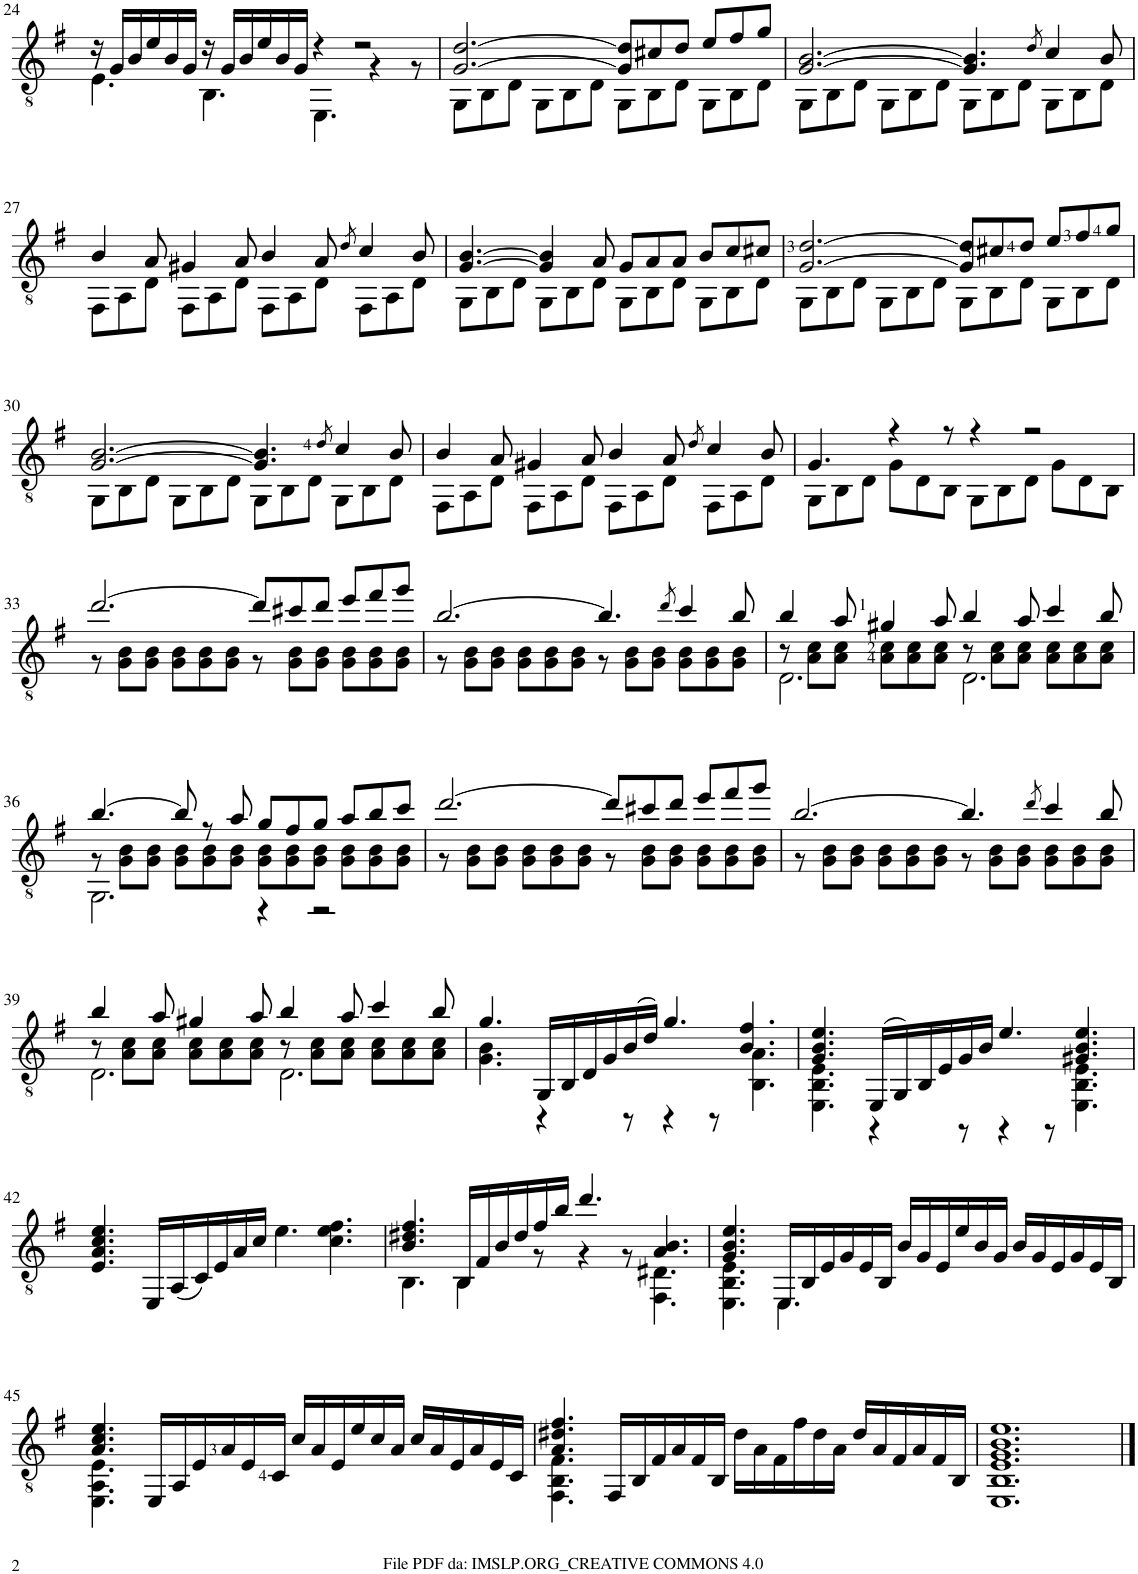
**kern
*part1
*staff1
*I"Guitar
*I'Guit.
!!LO:PB:g=z
*clefGv2
*k[f#]
*M12/8
=24
*^
16r	4.E\
16G/LL	.
16B/	.
16e/	.
16B/	.
16G/JJ	.
16r	4.BB\
16G/LL	.
16B/	.
16e/	.
16B/	.
16G/JJ	.
4r	4.EE\
2r	.
.	4r
.	8r
=25	=25
[2.G/ [2.d/	8GG\L
.	8BB\
.	8D\J
.	8GG\L
.	8BB\
.	8D\J
8G/] 8d/]L	8GG\L
8c#X/	8BB\
8d/J	8D\J
8e/L	8GG\L
8f#/	8BB\
8g/J	8D\J
=26	=26
[2.G/ [2.B/	8GG\L
.	8BB\
.	8D\J
.	8GG\L
.	8BB\
.	8D\J
4.G/] 4.B/]	8GG\L
.	8BB\
.	8D\J
8qd/	.
4c/	8GG\L
.	8BB\
8B/	8D\J
!!LO:LB:g=z	!!
=27	=27
4B/	8FF#\L
.	8AA\
8A/	8D\J
4G#X/	8FF#\L
.	8AA\
8A/	8D\J
4B/	8FF#\L
.	8AA\
8A/	8D\J
8qd/	.
4c/	8FF#\L
.	8AA\
8B/	8D\J
=28	=28
[4.G/ [4.B/	8GG\L
.	8BB\
.	8D\J
4G/] 4B/]	8GG\L
.	8BB\
8A/	8D\J
8G/L	8GG\L
8A/	8BB\
8A/J	8D\J
8B/L	8GG\L
8c/	8BB\
8c#X/J	8D\J
=29	=29
[2.G/ [2.d/	8GG\L
.	8BB\
.	8D\J
.	8GG\L
.	8BB\
.	8D\J
8G/] 8d/]L	8GG\L
8c#X/	8BB\
8d/J	8D\J
8e/L	8GG\L
8f#/	8BB\
8g/J	8D\J
!!LO:LB:g=z	!!
=30	=30
[2.G/ [2.B/	8GG\L
.	8BB\
.	8D\J
.	8GG\L
.	8BB\
.	8D\J
4.G/] 4.B/]	8GG\L
.	8BB\
.	8D\J
8qd/	.
4c/	8GG\L
.	8BB\
8B/	8D\J
=31	=31
4B/	8FF#\L
.	8AA\
8A/	8D\J
4G#X/	8FF#\L
.	8AA\
8A/	8D\J
4B/	8FF#\L
.	8AA\
8A/	8D\J
8qd/	.
4c/	8FF#\L
.	8AA\
8B/	8D\J
=32	=32
4.G/	8GG\L
.	8BB\
.	8D\J
4r	8G\L
.	8D\
8r	8BB\J
4r	8GG\L
.	8BB\
2r	8D\J
.	8G\L
.	8D\
.	8BB\J
!!LO:LB:g=z	!!
=33	=33
[2.dd/	8r
.	8G\ 8B\L
.	8G\ 8B\J
.	8G\ 8B\L
.	8G\ 8B\
.	8G\ 8B\J
8dd/L]	8r
8cc#X/	8G\ 8B\L
8dd/J	8G\ 8B\J
8ee/L	8G\ 8B\L
8ff#/	8G\ 8B\
8gg/J	8G\ 8B\J
=34	=34
[2.b/	8r
.	8G\ 8B\L
.	8G\ 8B\J
.	8G\ 8B\L
.	8G\ 8B\
.	8G\ 8B\J
4.b/]	8r
.	8G\ 8B\L
.	8G\ 8B\J
8qdd/	.
4cc/	8G\ 8B\L
.	8G\ 8B\
8b/	8G\ 8B\J
=35	=35
*	*^
4b/	8r	2.D\
.	8A\ 8c\L	.
8a/	8A\ 8c\J	.
4g#X/	8A\ 8c\L	.
.	8A\ 8c\	.
8a/	8A\ 8c\J	.
4b/	8r	2.D\
.	8A\ 8c\L	.
8a/	8A\ 8c\J	.
4cc/	8A\ 8c\L	.
.	8A\ 8c\	.
8b/	8A\ 8c\J	.
!!LO:LB:g=z	!!	!!
=36	=36	=36
[4.b/	8r	2.GG\
.	8G\ 8B\L	.
.	8G\ 8B\J	.
8b/]	8G\ 8B\L	.
8r	8G\ 8B\	.
8a/	8G\ 8B\J	.
8g/L	8G\ 8B\L	4r
8f#/	8G\ 8B\	.
8g/J	8G\ 8B\J	2r
8a/L	8G\ 8B\L	.
8b/	8G\ 8B\	.
8cc/J	8G\ 8B\J	.
*	*v	*v
=37	=37
[2.dd/	8r
.	8G\ 8B\L
.	8G\ 8B\J
.	8G\ 8B\L
.	8G\ 8B\
.	8G\ 8B\J
8dd/L]	8r
8cc#X/	8G\ 8B\L
8dd/J	8G\ 8B\J
8ee/L	8G\ 8B\L
8ff#/	8G\ 8B\
8gg/J	8G\ 8B\J
=38	=38
[2.b/	8r
.	8G\ 8B\L
.	8G\ 8B\J
.	8G\ 8B\L
.	8G\ 8B\
.	8G\ 8B\J
4.b/]	8r
.	8G\ 8B\L
.	8G\ 8B\J
8qdd/	.
4cc/	8G\ 8B\L
.	8G\ 8B\
8b/	8G\ 8B\J
!!LO:LB:g=z	!!
=39	=39
*	*^
4b/	8r	2.D\
.	8A\ 8c\L	.
8a/	8A\ 8c\J	.
4g#X/	8A\ 8c\L	.
.	8A\ 8c\	.
8a/	8A\ 8c\J	.
4b/	8r	2.D\
.	8A\ 8c\L	.
8a/	8A\ 8c\J	.
4cc/	8A\ 8c\L	.
.	8A\ 8c\	.
8b/	8A\ 8c\J	.
*	*v	*v
=40	=40
4.g/	4.G\ 4.B\
16GG/LL	4r
16BB/	.
16D/	.
16G/	.
(16B/	8r
16d/JJ)	.
4.g/	4r
.	8r
4.B/ 4.f#/	4.BB\ 4.A\
=41	=41
4.G/ 4.B/ 4.e/	4.EE\ 4.BB\ 4.E\
(16EE/LL	4r
16GG/)	.
16BB/	.
16E/	.
16G/	8r
16B/JJ	.
4.e/	4r
.	8r
4.G#X/ 4.B/ 4.e/	4.EE\ 4.BB\ 4.E\
*v	*v
!!LO:LB:g=z
=42
4.E/ 4.A/ 4.c/ 4.e/
16EE/LL
(16AA/
16C/)
16E/
16A/
16c/JJ
4.e\
4.c\ 4.e\ 4.f#\
=43
*^
4.B/ 4.d#X/ 4.f#/	4.BB\
16BB/LL	4BB\
16F#/	.
16B/	.
16d#/	.
16f#/	8r
16b/JJ	.
4.dd/	4r
.	8r
4.A/ 4.B/	4.FF#\ 4.D#X\
=44	=44
4.G/ 4.B/ 4.e/	4.EE\ 4.BB\ 4.E\
16EE/LL	4.EE\
16BB/	.
16E/	.
16G/	.
16E/	.
16BB/JJ	.
16B/LL	2.ryy
16G/	.
16E/	.
16e/	.
16B/	.
16G/JJ	.
16B/LL	.
16G/	.
16E/	.
16G/	.
16E/	.
16BB/JJ	.
!!LO:LB:g=z	!!
=45	=45
4.A/ 4.c/ 4.e/	4.EE\ 4.AA\ 4.E\
16EE/LL	1ryy
16AA/	.
16E/	.
16A/	.
16E/	.
16C/JJ	.
16c/LL	.
16A/	.
16E/	.
16e/	.
16c/	.
16A/JJ	.
16c/LL	.
16A/	.
16E/	.
16A/	.
16E/	8ryy
16C/JJ	.
=46	=46
4.A/ 4.d#X/ 4.f#/	4.FF#\ 4.BB\ 4.F#\
16FF#/LL	1ryy
16BB/	.
16F#/	.
16A/	.
16F#/	.
16BB/JJ	.
16d#\LL	.
16A\	.
16F#\	.
16f#\	.
16d#\	.
16A\JJ	.
16d#/LL	.
16A/	.
16F#/	.
16A/	.
16F#/	8ryy
16BB/JJ	.
*v	*v
=47
1.EE 1.BB 1.E 1.G 1.B 1.e
==
*-
